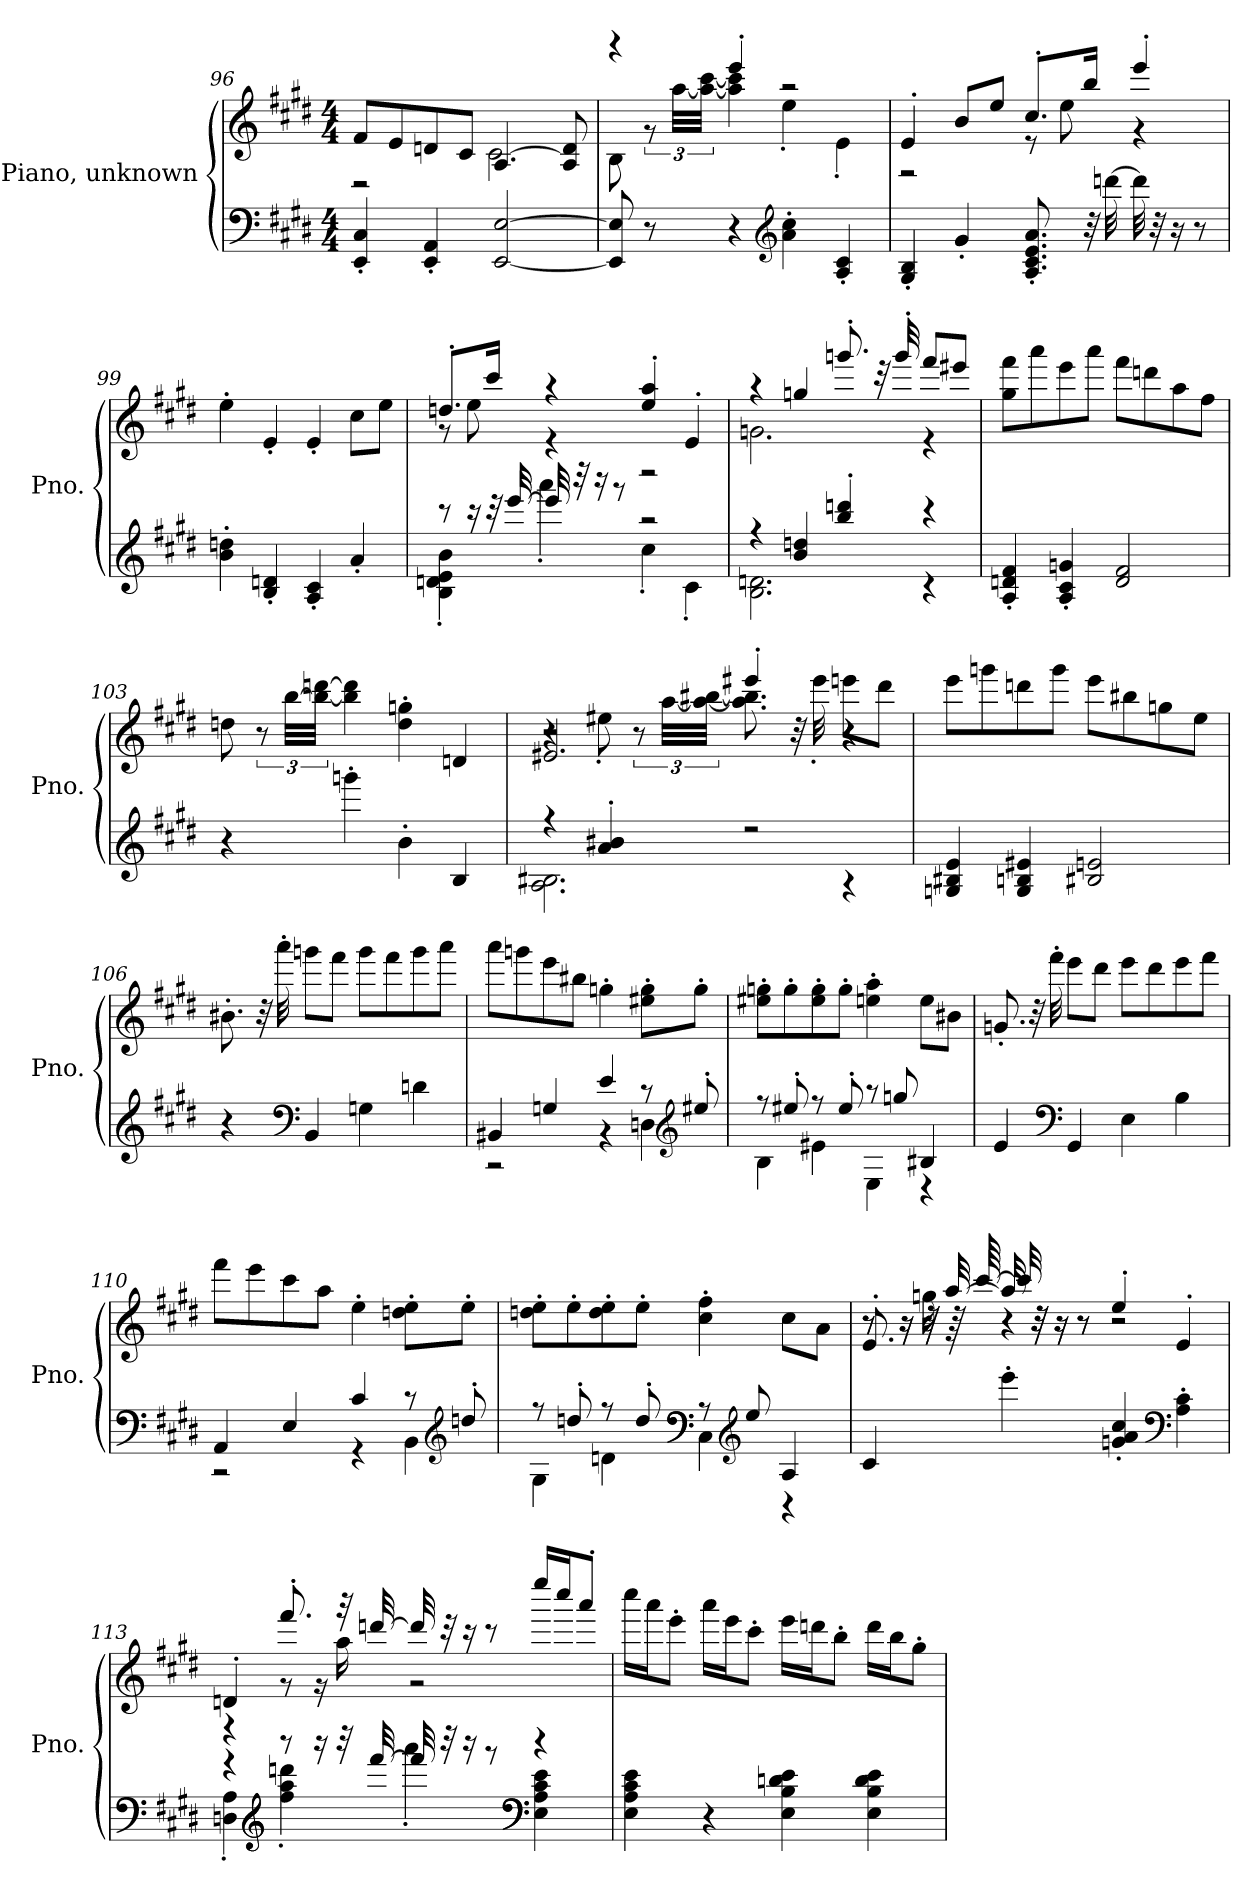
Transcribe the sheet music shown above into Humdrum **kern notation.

**kern	**kern
*part1	*part1
*staff2	*staff1
*I"Piano, unknown	*
*I'Pno.	*
*clefF4	*clefG2
*k[f#c#g#d#]	*k[f#c#g#d#]
*M4/4	*M4/4
=96	=96
*	*^
4EE/' 4C#/'	8f#/L	2r
.	8e/	.
4EE/' 4AA/'	8dn/	.
.	8c#/J	.
[2EE/ [2E/	[4.A/	2c#\
.	8A/] 8d/	.
=97	=97	=97
8EE/] 8E/]	4r	8B\
8r	.	12r
.	.	[48aa\LLL
.	.	48aa\_ [48ccc#\JJJ
4r	4eee'/	4aa\] 4ccc#\]
*clefG2	*	*
4a\' 4cc#\'	2r	4ee'\
4A/' 4c#/'	.	4e'\
!!LO:LB:g=z	!!
=98	=98	=98
4G#/' 4B/'	4e'/	2r
4g#'/	8b/L	.
.	8ee/J	.
8.A/' 8.c#/' 8.e/' 8.a/'	8.cc#'/L	8r
.	.	8ee\
32r	16bb/Jk	.
[32dddn\	.	.
32ddd\]	4eee'/	4r
32r	.	.
16r	.	.
8r	.	.
*	*v	*v
=99	=99
4b\' 4ddn\'	4ee'\
4B/' 4dn/'	4e'/
4A/' 4c#/'	4e'/
4a'/	8cc#\L
.	8ee\J
=100	=100
*^	*^
8r	4B\' 4dn\' 4e\' 4b\'	8.ddn'/L	8r
16r	.	.	8ee\
32r	.	16ccc#/Jk	.
[32eee/	.	.	.
32eee/]	4aaa'\	4r	4r
32r	.	.	.
16r	.	.	.
8r	.	.	.
2r	4cc#'\	4ee/' 4aa/'	2r
.	4c#'\	4e'/	.
!!LO:LB:g=z	!!
=101	=101	=101	=101
4r	2.B\ 2.dn\	4r	2.gn\
4b/ 4ddn/	.	4ggn/	.
4bb/' 4dddn/'	.	8.gggn'/	.
.	.	32r	.
.	.	32ggg'/	.
4r	4r	8fff#/L	4r
.	.	8eee#X/J	.
*v	*v	*	*
*	*v	*v
=102	=102
4A/' 4dn/' 4f#/'	8gg#\ 8fff#\L
.	8aaa\
4A/' 4c#/' 4gn/'	8eee\
.	8aaa\J
2d/ 2f#/	8fff#\L
.	8dddn\
.	8aa\
.	8ff#\J
=103	=103
4r	8ddn\
.	12r
.	[48bb\LLL
.	48bb\_ [48dddn\JJJ
4gggn'\	4bb\] 4ddd\]
4b'\	4dd\' 4ggn\'
4B/	4dn/
!!LO:LB:g=z
=104	=104
*^	*^
*	*	*	*^
4r	2.A\ 2.B#X\	2r	4r	2.e#X/
4a/' 4b#X/'	.	.	8ee#X'\	.
.	.	.	12r	.
.	.	.	[48aa\LLL	.
.	.	.	48aa\_ [48bb#X\JJJ	.
2r	.	4eee#X'/	8.aa\] 8.bb#\]	.
.	.	.	32r	.
.	.	.	32eee#'\	.
.	4r	4r	8eeen\L	4r
.	.	.	8ddd#\J	.
*v	*v	*	*	*
*	*v	*v	*v
=105	=105
4Gn/ 4B#X/ 4e/	8eee\L
.	8gggn\
4G/ 4Bn/ 4e#X/	8dddn\
.	8ggg\J
2B#X/ 2en/	8eee\L
.	8bb#X\
.	8ggn\
.	8ee\J
=106	=106
4r	8.b#X'\
.	32r
.	32aaa'\
*clefF4	*
4BB/	8gggn\L
.	8fff#\J
4Gn\	8ggg\L
.	8fff#\
4dn\	8ggg\
.	8aaa\J
!!LO:PB:g=z
=107	=107
*^	*
4BB#X/	2r	8aaa\L
.	.	8gggn\
4Gn/	.	8eee\
.	.	8bb#X\J
4e/	4r	4ggn'\
8r	4Dn\	8ee#X\' 8gg\'L
*clefG2	*	*
8ee#X'/	.	8gg'\J
=108	=108	=108
8r	4B\	8ee#X\' 8ggn\'L
8ee#X'/	.	8gg'\
8r	4e#X\	8ee#\' 8gg\'
8ee#'/	.	8gg'\J
8r	4E\	4een\' 4aa\'
8ggn/	.	.
4B#X/	4r	8ee\L
.	.	8b#X\J
*v	*v	*
=109	=109
4e/	8.gn'/
.	32r
.	32fff#'\
*clefF4	*
4GG#/	8eee\L
.	8ddd#\J
4E\	8eee\L
.	8ddd#\
4B\	8eee\
.	8fff#\J
!!LO:LB:g=z
=110	=110
*^	*
4AA/	2r	8fff#\L
.	.	8eee\
4E/	.	8ccc#\
.	.	8aa\J
4c#/	4r	4ee'\
8r	4BB\	8ddn\' 8ee\'L
*clefG2	*	*
8ddn'/	.	8ee'\J
=111	=111	=111
8r	4G#\	8ddn\' 8ee\'L
8ddn'/	.	8ee'\
8r	4dn\	8dd\' 8ee\'
8dd'/	.	8ee'\J
*clefF4	*	*
8r	4C#\	4cc#\' 4ff#\'
*clefG2	*	*
8ee/	.	.
4A/	4r	8cc#\L
.	.	8a\J
*v	*v	*
!!LO:LB:g=z
=112	=112
*	*^
*	*	*^
4c#/	8r	8r	8.e'/
.	16r	16r	.
.	32r	16ggn\	32r
.	[32aa/	.	64r
.	.	.	[64ccc#/
4eee'\	32aa/]	4r	32ccc#/]
.	32r	.	32r
.	16r	.	16r
.	8r	.	8r
4gn/' 4a/' 4cc#/'	2r	2r	4ee'/
*clefF4	*	*	*
4A\' 4c#\'	.	.	4e'/
*	*	*v	*v
=113	=113	=113
*^	*	*
4r	4Dn\' 4A\'	4dn'/	4r
*clefG2	*	*	*
8r	4ff#\' 4aa\' 4dddn\'	8.fff#'/	8r
16r	.	.	16r
32r	.	32r	16aa\
[32fff#/	.	[32dddn/	.
32fff#/]	4aaa'\	32ddd/]	2r
32r	.	32r	.
16r	.	16r	.
8r	.	8r	.
*clefF4	*	*	*
4r	4E\ 4A\ 4c#\ 4e\	16eeee/LL	.
.	.	16cccc#/J	.
.	.	8aaa'/J	.
*v	*v	*	*
*	*v	*v
!!LO:LB:g=z
=114	=114
4E\ 4A\ 4c#\ 4e\	16cccc#\LL
.	16aaa\J
.	8eee'\J
4r	16aaa\LL
.	16eee\J
.	8ccc#'\J
4E\ 4B\ 4dn\ 4e\	16eee\LL
.	16dddn\J
.	8bb'\J
4E\ 4B\ 4d\ 4e\	16ddd\LL
.	16bb\J
.	8gg#'\J
=	=
*-	*-
